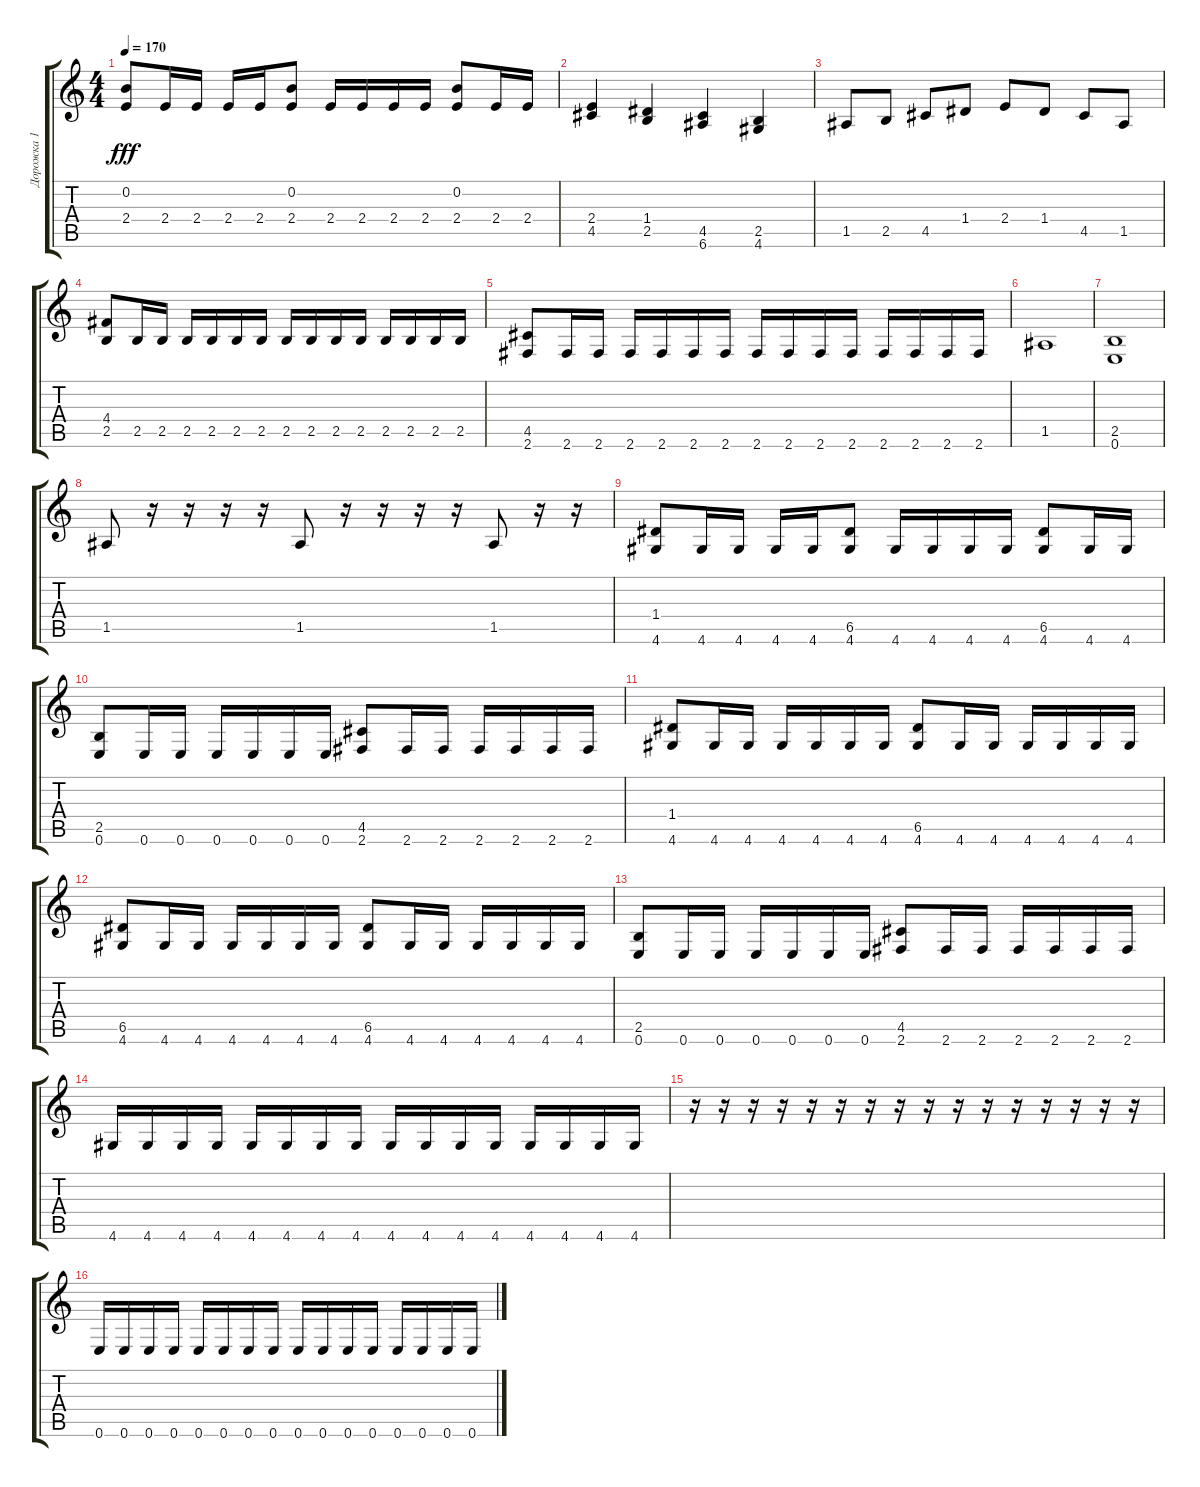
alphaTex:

\track ("Дорожка 1" "Дорожка 1") {instrument distortionguitar}
\staff {score tabs}
\tuning (E4 B3 G3 D3 A2 E2) {hide}
\ts (4 4)
\tempo 170
\clef g2
\ks c
(0.2 2.4).8{dy fff} 2.4.16 2.4.16 2.4.16 2.4.16 (0.2 2.4).8 2.4.16 2.4.16 2.4.16 2.4.16 (0.2 2.4).8 2.4.16 2.4.16 |
(2.4 4.5).4 (1.4 2.5).4 (4.5 6.6).4 (2.5 4.6).4 |
1.5.8 2.5.8 4.5.8 1.4.8 2.4.8 1.4.8 4.5.8 1.5.8 |
(4.4 2.5).8 2.5.16 2.5.16 2.5.16 2.5.16 2.5.16 2.5.16 2.5.16 2.5.16 2.5.16 2.5.16 2.5.16 2.5.16 2.5.16 2.5.16 |
(4.5 2.6).8 2.6.16 2.6.16 2.6.16 2.6.16 2.6.16 2.6.16 2.6.16 2.6.16 2.6.16 2.6.16 2.6.16 2.6.16 2.6.16 2.6.16 |
1.5.1 |
(2.5 0.6).1 |
1.5.8 r.16 r.16 r.16 r.16 1.5.8 r.16 r.16 r.16 r.16 1.5.8 r.16 r.16 |
(1.4 4.6).8 4.6.16 4.6.16 4.6.16 4.6.16 (6.5 4.6).8 4.6.16 4.6.16 4.6.16 4.6.16 (6.5 4.6).8 4.6.16 4.6.16 |
(2.5 0.6).8 0.6.16 0.6.16 0.6.16 0.6.16 0.6.16 0.6.16 (4.5 2.6).8 2.6.16 2.6.16 2.6.16 2.6.16 2.6.16 2.6.16 |
(1.4 4.6).8 4.6.16 4.6.16 4.6.16 4.6.16 4.6.16 4.6.16 (6.5 4.6).8 4.6.16 4.6.16 4.6.16 4.6.16 4.6.16 4.6.16 |
(6.5 4.6).8 4.6.16 4.6.16 4.6.16 4.6.16 4.6.16 4.6.16 (6.5 4.6).8 4.6.16 4.6.16 4.6.16 4.6.16 4.6.16 4.6.16 |
(2.5 0.6).8 0.6.16 0.6.16 0.6.16 0.6.16 0.6.16 0.6.16 (4.5 2.6).8 2.6.16 2.6.16 2.6.16 2.6.16 2.6.16 2.6.16 |
4.6.16 4.6.16 4.6.16 4.6.16 4.6.16 4.6.16 4.6.16 4.6.16 4.6.16 4.6.16 4.6.16 4.6.16 4.6.16 4.6.16 4.6.16 4.6.16 |
r.16 r.16 r.16 r.16 r.16 r.16 r.16 r.16 r.16 r.16 r.16 r.16 r.16 r.16 r.16 r.16 |
0.6.16 0.6.16 0.6.16 0.6.16 0.6.16 0.6.16 0.6.16 0.6.16 0.6.16 0.6.16 0.6.16 0.6.16 0.6.16 0.6.16 0.6.16 0.6.16
